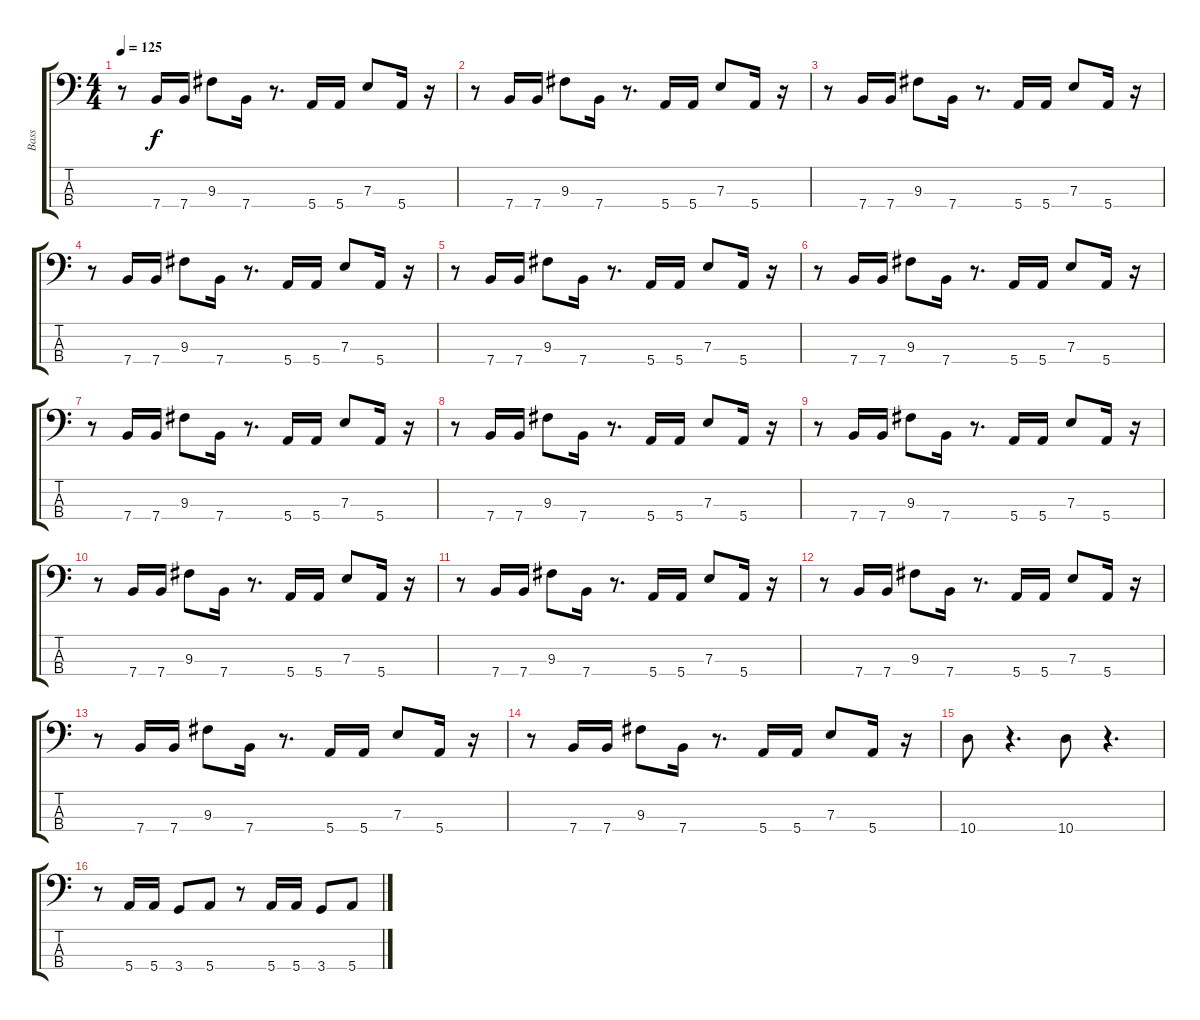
\track ("Bass" "Bass") {instrument electricbassfinger}
\staff {score tabs}
\tuning (G2 D2 A1 E1) {hide}
\ts (4 4)
\tempo 125
\clef f4
\ks c
r.8{dy f} 7.4.16 7.4.16 9.3.8 7.4.16 r.8{d} 5.4.16 5.4.16 7.3.8 5.4.16 r.16 |
r.8 7.4.16 7.4.16 9.3.8 7.4.16 r.8{d} 5.4.16 5.4.16 7.3.8 5.4.16 r.16 |
r.8 7.4.16 7.4.16 9.3.8 7.4.16 r.8{d} 5.4.16 5.4.16 7.3.8 5.4.16 r.16 |
r.8 7.4.16 7.4.16 9.3.8 7.4.16 r.8{d} 5.4.16 5.4.16 7.3.8 5.4.16 r.16 |
r.8 7.4.16 7.4.16 9.3.8 7.4.16 r.8{d} 5.4.16 5.4.16 7.3.8 5.4.16 r.16 |
r.8 7.4.16 7.4.16 9.3.8 7.4.16 r.8{d} 5.4.16 5.4.16 7.3.8 5.4.16 r.16 |
r.8 7.4.16 7.4.16 9.3.8 7.4.16 r.8{d} 5.4.16 5.4.16 7.3.8 5.4.16 r.16 |
r.8 7.4.16 7.4.16 9.3.8 7.4.16 r.8{d} 5.4.16 5.4.16 7.3.8 5.4.16 r.16 |
r.8 7.4.16 7.4.16 9.3.8 7.4.16 r.8{d} 5.4.16 5.4.16 7.3.8 5.4.16 r.16 |
r.8 7.4.16 7.4.16 9.3.8 7.4.16 r.8{d} 5.4.16 5.4.16 7.3.8 5.4.16 r.16 |
r.8 7.4.16 7.4.16 9.3.8 7.4.16 r.8{d} 5.4.16 5.4.16 7.3.8 5.4.16 r.16 |
r.8 7.4.16 7.4.16 9.3.8 7.4.16 r.8{d} 5.4.16 5.4.16 7.3.8 5.4.16 r.16 |
r.8 7.4.16 7.4.16 9.3.8 7.4.16 r.8{d} 5.4.16 5.4.16 7.3.8 5.4.16 r.16 |
r.8 7.4.16 7.4.16 9.3.8 7.4.16 r.8{d} 5.4.16 5.4.16 7.3.8 5.4.16 r.16 |
10.4.8 r.4{d} 10.4.8 r.4{d} |
r.8 5.4.16 5.4.16 3.4.8 5.4.8 r.8 5.4.16 5.4.16 3.4.8 5.4.8
